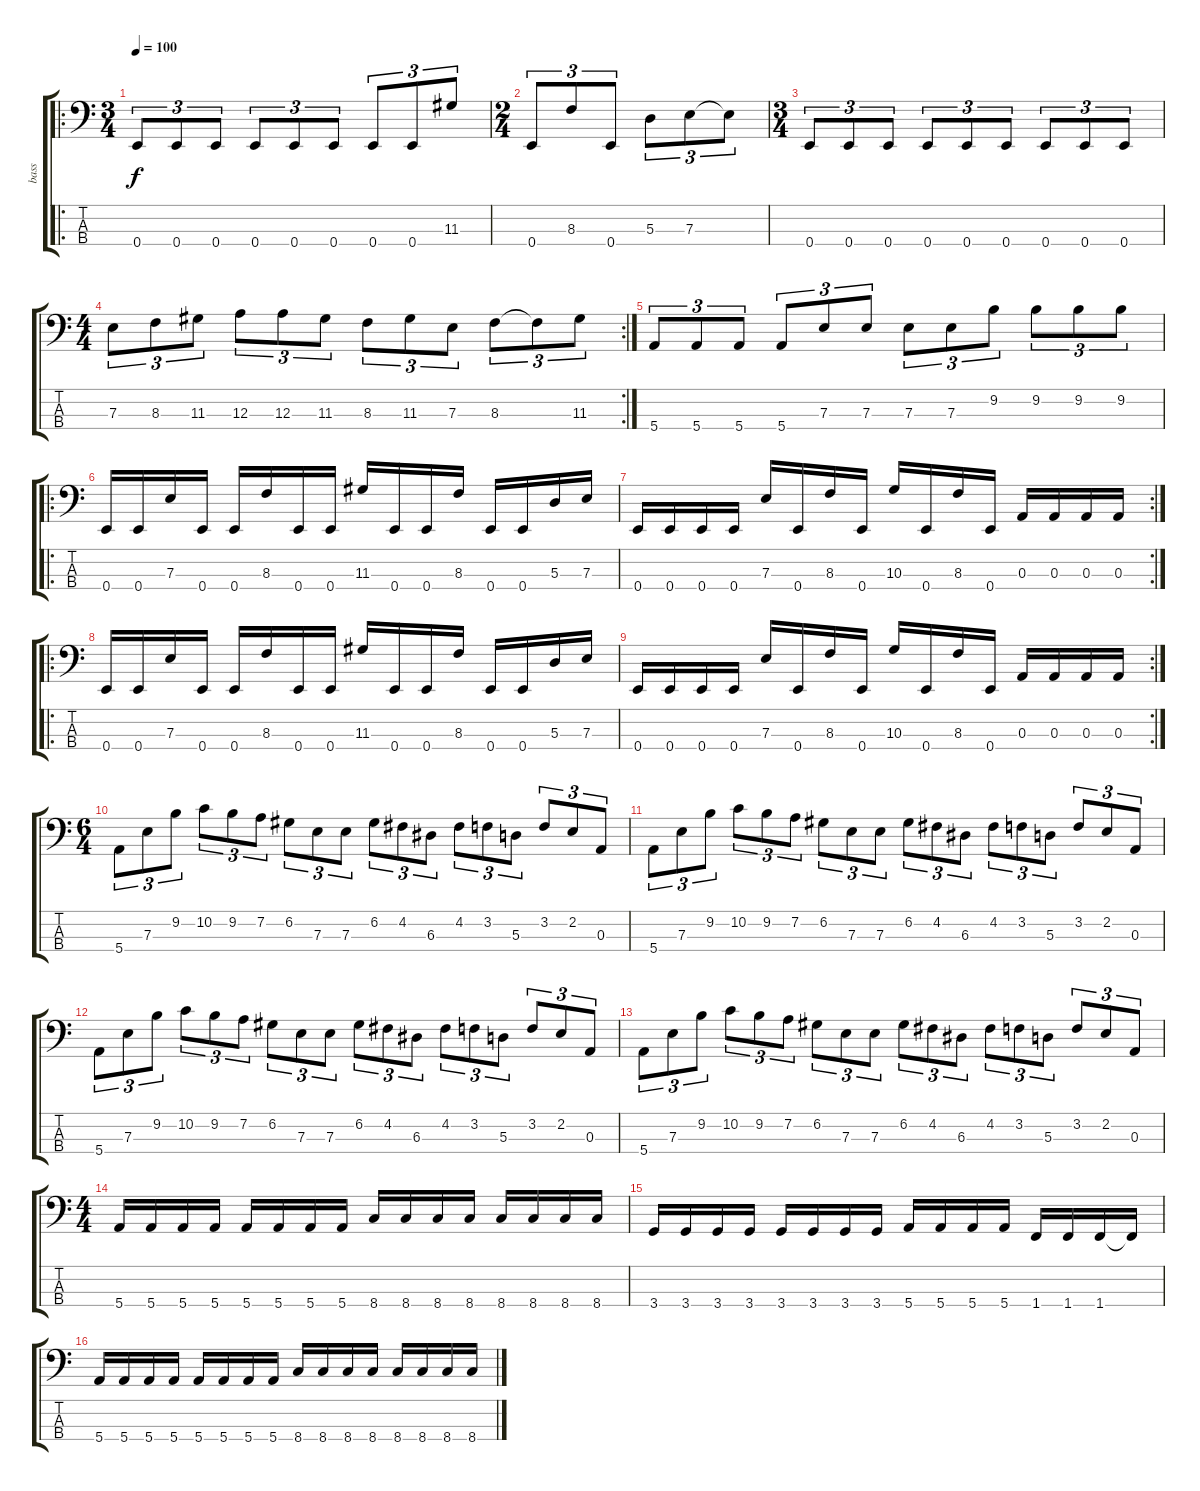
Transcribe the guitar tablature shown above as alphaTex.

\track ("bass" "bass") {instrument electricbasspick}
\staff {score tabs}
\tuning (G2 D2 A1 E1) {hide}
\ro
\ts (3 4)
\tempo 100
\clef f4
\ks c
0.4.8{tu (3 2) dy f volume 13 instrument electricbasspick} 0.4.8{tu (3 2)} 0.4.8{tu (3 2)} 0.4.8{tu (3 2)} 0.4.8{tu (3 2)} 0.4.8{tu (3 2)} 0.4.8{tu (3 2)} 0.4.8{tu (3 2)} 11.3.8{tu (3 2)} |
\ts (2 4)
0.4.8{tu (3 2)} 8.3.8{tu (3 2)} 0.4.8{tu (3 2)} 5.3.8{tu (3 2)} 7.3.8{tu (3 2)} 7.3{t}.8{tu (3 2)} |
\ts (3 4)
0.4.8{tu (3 2)} 0.4.8{tu (3 2)} 0.4.8{tu (3 2)} 0.4.8{tu (3 2)} 0.4.8{tu (3 2)} 0.4.8{tu (3 2)} 0.4.8{tu (3 2)} 0.4.8{tu (3 2)} 0.4.8{tu (3 2)} |
\rc 2
\ts (4 4)
7.3.8{tu (3 2)} 8.3.8{tu (3 2)} 11.3.8{tu (3 2)} 12.3.8{tu (3 2)} 12.3.8{tu (3 2)} 11.3.8{tu (3 2)} 8.3.8{tu (3 2)} 11.3.8{tu (3 2)} 7.3.8{tu (3 2)} 8.3.8{tu (3 2)} 8.3{t}.8{tu (3 2)} 11.3.8{tu (3 2)} |
5.4.8{tu (3 2)} 5.4.8{tu (3 2)} 5.4.8{tu (3 2)} 5.4.8{tu (3 2)} 7.3.8{tu (3 2)} 7.3.8{tu (3 2)} 7.3.8{tu (3 2)} 7.3.8{tu (3 2)} 9.2.8{tu (3 2)} 9.2.8{tu (3 2)} 9.2.8{tu (3 2)} 9.2.8{tu (3 2)} |
\ro
0.4.16{instrument slapbass2} 0.4.16 7.3.16{instrument electricbasspick} 0.4.16 0.4.16 8.3.16 0.4.16 0.4.16 11.3.16 0.4.16 0.4.16 8.3.16 0.4.16 0.4.16 5.3.16 7.3.16 |
\rc 2
0.4.16 0.4.16 0.4.16 0.4.16 7.3.16 0.4.16 8.3.16 0.4.16 10.3.16 0.4.16 8.3.16 0.4.16 0.3.16 0.3.16 0.3.16 0.3.16 |
\ro
0.4.16{instrument slapbass2} 0.4.16 7.3.16{instrument electricbasspick} 0.4.16 0.4.16 8.3.16 0.4.16 0.4.16 11.3.16 0.4.16 0.4.16 8.3.16 0.4.16 0.4.16 5.3.16 7.3.16 |
\rc 2
0.4.16 0.4.16 0.4.16 0.4.16 7.3.16 0.4.16 8.3.16 0.4.16 10.3.16 0.4.16 8.3.16 0.4.16 0.3.16 0.3.16 0.3.16 0.3.16 |
\ts (6 4)
5.4.8{tu (3 2)} 7.3.8{tu (3 2)} 9.2.8{tu (3 2)} 10.2.8{tu (3 2)} 9.2.8{tu (3 2)} 7.2.8{tu (3 2)} 6.2.8{tu (3 2)} 7.3.8{tu (3 2)} 7.3.8{tu (3 2)} 6.2.8{tu (3 2)} 4.2.8{tu (3 2)} 6.3.8{tu (3 2)} 4.2.8{tu (3 2)} 3.2.8{tu (3 2)} 5.3.8{tu (3 2)} 3.2.8{tu (3 2)} 2.2.8{tu (3 2)} 0.3.8{tu (3 2)} |
5.4.8{tu (3 2)} 7.3.8{tu (3 2)} 9.2.8{tu (3 2)} 10.2.8{tu (3 2)} 9.2.8{tu (3 2)} 7.2.8{tu (3 2)} 6.2.8{tu (3 2)} 7.3.8{tu (3 2)} 7.3.8{tu (3 2)} 6.2.8{tu (3 2)} 4.2.8{tu (3 2)} 6.3.8{tu (3 2)} 4.2.8{tu (3 2)} 3.2.8{tu (3 2)} 5.3.8{tu (3 2)} 3.2.8{tu (3 2)} 2.2.8{tu (3 2)} 0.3.8{tu (3 2)} |
5.4.8{tu (3 2)} 7.3.8{tu (3 2)} 9.2.8{tu (3 2)} 10.2.8{tu (3 2)} 9.2.8{tu (3 2)} 7.2.8{tu (3 2)} 6.2.8{tu (3 2)} 7.3.8{tu (3 2)} 7.3.8{tu (3 2)} 6.2.8{tu (3 2)} 4.2.8{tu (3 2)} 6.3.8{tu (3 2)} 4.2.8{tu (3 2)} 3.2.8{tu (3 2)} 5.3.8{tu (3 2)} 3.2.8{tu (3 2)} 2.2.8{tu (3 2)} 0.3.8{tu (3 2)} |
5.4.8{tu (3 2)} 7.3.8{tu (3 2)} 9.2.8{tu (3 2)} 10.2.8{tu (3 2)} 9.2.8{tu (3 2)} 7.2.8{tu (3 2)} 6.2.8{tu (3 2)} 7.3.8{tu (3 2)} 7.3.8{tu (3 2)} 6.2.8{tu (3 2)} 4.2.8{tu (3 2)} 6.3.8{tu (3 2)} 4.2.8{tu (3 2)} 3.2.8{tu (3 2)} 5.3.8{tu (3 2)} 3.2.8{tu (3 2)} 2.2.8{tu (3 2)} 0.3.8{tu (3 2)} |
\ts (4 4)
5.4.16 5.4.16 5.4.16 5.4.16 5.4.16 5.4.16 5.4.16 5.4.16 8.4.16 8.4.16 8.4.16 8.4.16 8.4.16 8.4.16 8.4.16 8.4.16 |
3.4.16 3.4.16 3.4.16 3.4.16 3.4.16 3.4.16 3.4.16 3.4.16 5.4.16 5.4.16 5.4.16 5.4.16 1.4.16 1.4.16 1.4.16 1.4{t}.16 |
5.4.16{instrument electricbasspick} 5.4.16 5.4.16 5.4.16 5.4.16 5.4.16 5.4.16 5.4.16 8.4.16 8.4.16 8.4.16 8.4.16 8.4.16 8.4.16 8.4.16 8.4.16
